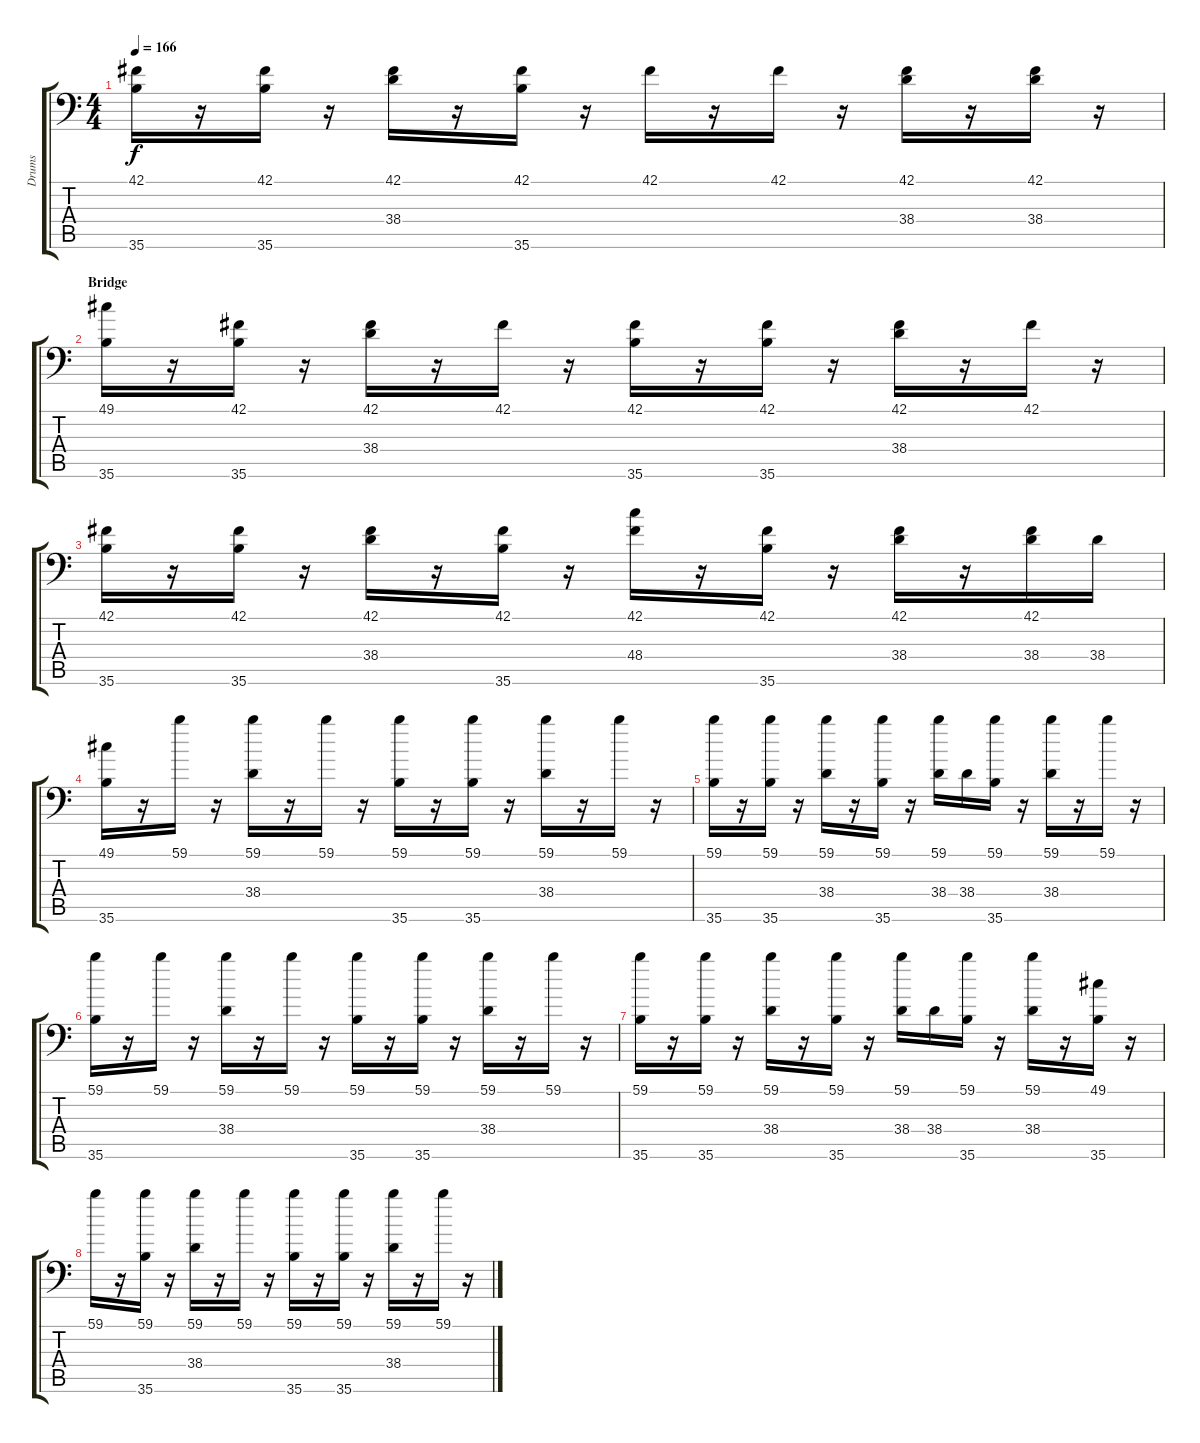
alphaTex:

\track ("Drums" "Drums") {instrument acousticgrandpiano}
\staff {score tabs}
\tuning (C-1 C-1 C-1 C-1 C-1 C-1) {hide}
\ts (4 4)
\tempo 166
\clef f4
\ks c
(42.1 35.6).16{dy f} r.16 (42.1 35.6).16 r.16 (42.1 38.4).16 r.16 (42.1 35.6).16 r.16 42.1.16 r.16 42.1.16 r.16 (42.1 38.4).16 r.16 (42.1 38.4).16 r.16 |
\section ("" "Bridge")
(49.1 35.6).16 r.16 (42.1 35.6).16 r.16 (42.1 38.4).16 r.16 42.1.16 r.16 (42.1 35.6).16 r.16 (42.1 35.6).16 r.16 (42.1 38.4).16 r.16 42.1.16 r.16 |
(42.1 35.6).16 r.16 (42.1 35.6).16 r.16 (42.1 38.4).16 r.16 (42.1 35.6).16 r.16 (42.1 48.4).16 r.16 (42.1 35.6).16 r.16 (42.1 38.4).16 r.16 (42.1 38.4).16 38.4.16 |
(49.1 35.6).16 r.16 59.1.16 r.16 (59.1 38.4).16 r.16 59.1.16 r.16 (59.1 35.6).16 r.16 (59.1 35.6).16 r.16 (59.1 38.4).16 r.16 59.1.16 r.16 |
(59.1 35.6).16 r.16 (59.1 35.6).16 r.16 (59.1 38.4).16 r.16 (59.1 35.6).16 r.16 (59.1 38.4).16 38.4.16 (59.1 35.6).16 r.16 (59.1 38.4).16 r.16 59.1.16 r.16 |
(59.1 35.6).16 r.16 59.1.16 r.16 (59.1 38.4).16 r.16 59.1.16 r.16 (59.1 35.6).16 r.16 (59.1 35.6).16 r.16 (59.1 38.4).16 r.16 59.1.16 r.16 |
(59.1 35.6).16 r.16 (59.1 35.6).16 r.16 (59.1 38.4).16 r.16 (59.1 35.6).16 r.16 (59.1 38.4).16 38.4.16 (59.1 35.6).16 r.16 (59.1 38.4).16 r.16 (49.1 35.6).16 r.16 |
59.1.16 r.16 (59.1 35.6).16 r.16 (59.1 38.4).16 r.16 59.1.16 r.16 (59.1 35.6).16 r.16 (59.1 35.6).16 r.16 (59.1 38.4).16 r.16 59.1.16 r.16
